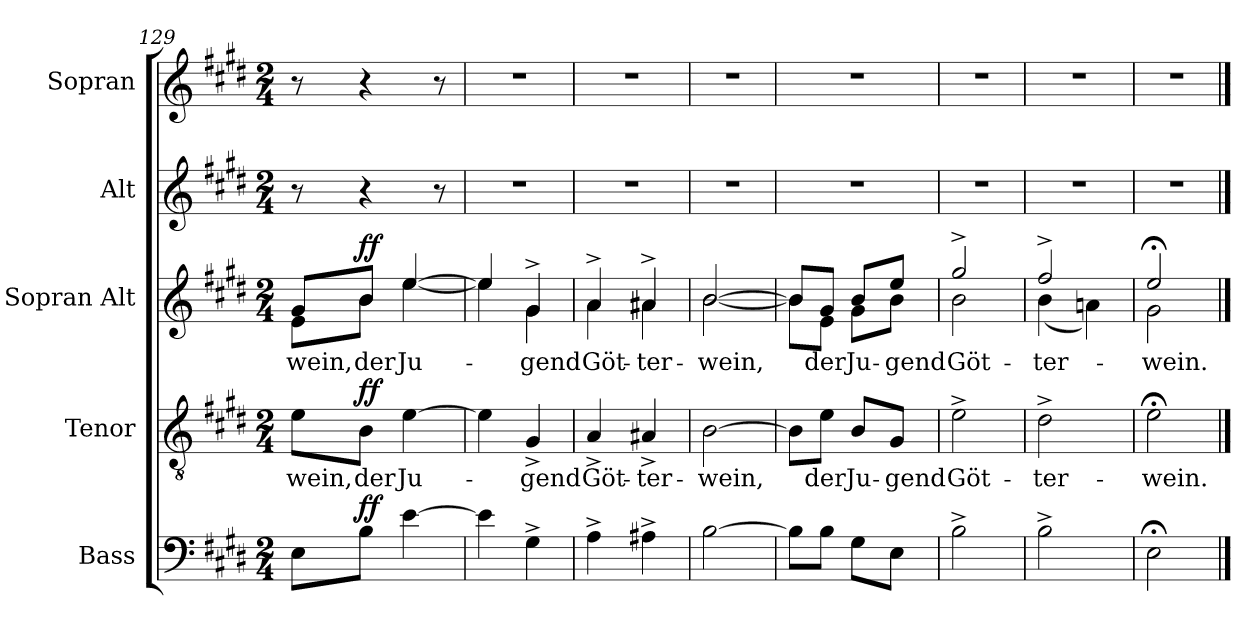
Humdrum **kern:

**kern	**dynam	**kern	**text	**dynam	**kern	**text	**dynam	**kern	**kern
*part5	*part5	*part4	*part4	*part4	*part3	*part3	*part3	*part2	*part1
*staff5	*staff5	*staff4	*staff4	*staff4	*staff3	*staff3	*staff3	*staff2	*staff1
*I"Bass	*	*I"Tenor	*	*	*I"Sopran Alt	*	*	*I"Alt	*I"Sopran
*I'B	*	*I'T	*	*	*I'S A	*	*	*I'A	*I'S
!!LO:LB:g=z
*clefF4	*	*clefGv2	*	*	*clefG2	*	*	*clefG2	*clefG2
*k[f#c#g#d#]	*	*k[f#c#g#d#]	*	*	*k[f#c#g#d#]	*	*	*k[f#c#g#d#]	*k[f#c#g#d#]
*M2/4	*	*M2/4	*	*	*M2/4	*	*	*M2/4	*M2/4
=129	=129	=129	=129	=129	=129	=129	=129	=129	=129
!	!	!	!LO:LY:b	!	!	!LO:LY:b	!	!	!
*	*	*	*	*	*^	*	*	*	*
8E\L	.	8e\L	-wein,	.	8g#/L	8e\L	-wein,	.	8r	8r
!	!LO:DY:a	!	!LO:LY:b	!LO:DY:a	!	!	!LO:LY:b	!LO:DY:a	!	!
8B\J	ff	8B\J	der	ff	8b/J	8b\J	der	ff	4r	4r
!	!	!	!LO:LY:b	!	!	!	!LO:LY:b	!	!	!
[4e\	.	[4e\	Ju-	.	[4ee/	[4ee\	Ju-	.	.	.
.	.	.	.	.	.	.	.	.	8r	8r
=130	=130	=130	=130	=130	=130	=130	=130	=130	=130	=130
4e\]	.	4e\]	.	.	4ee/]	4ee\]	.	.	2r	2r
!	!	!	!LO:LY:b	!	!	!	!LO:LY:b	!	!	!
4G#^\	.	4G#^/	-gend	.	4g#^/	4g#\	-gend	.	.	.
=131	=131	=131	=131	=131	=131	=131	=131	=131	=131	=131
!	!	!	!LO:LY:b	!	!	!	!LO:LY:b	!	!	!
4A^\	.	4A^/	Göt-	.	4a^/	4a\	Göt-	.	2r	2r
!	!	!	!LO:LY:b	!	!	!	!LO:LY:b	!	!	!
4A#X^\	.	4A#X^/	-ter-	.	4a#X^/	4a#\	-ter-	.	.	.
=132	=132	=132	=132	=132	=132	=132	=132	=132	=132	=132
!	!	!	!LO:LY:b	!	!	!	!LO:LY:b	!	!	!
[2B\	.	[2B\	-wein,	.	[2b/	[2b\	-wein,	.	2r	2r
=133	=133	=133	=133	=133	=133	=133	=133	=133	=133	=133
8B\L]	.	8B\L]	.	.	8b/L]	8b\L]	.	.	2r	2r
!	!	!	!LO:LY:b	!	!	!	!LO:LY:b	!	!	!
8B\J	.	8e\J	der	.	8g#/J	8e\J	der	.	.	.
!	!	!	!LO:LY:b	!	!	!	!LO:LY:b	!	!	!
8G#\L	.	8B/L	Ju-	.	8b/L	8g#\L	Ju-	.	.	.
!	!	!	!LO:LY:b	!	!	!	!LO:LY:b	!	!	!
8E\J	.	8G#/J	-gend	.	8ee/J	8b\J	-gend	.	.	.
=134	=134	=134	=134	=134	=134	=134	=134	=134	=134	=134
!	!	!	!LO:LY:b	!	!	!	!LO:LY:b	!	!	!
2B^\	.	2e^\	Göt-	.	2gg#^/	2b\	Göt-	.	2r	2r
=135	=135	=135	=135	=135	=135	=135	=135	=135	=135	=135
!	!	!	!LO:LY:b	!	!	!	!LO:LY:b	!	!	!
2B^\	.	2d#^\	-ter-	.	2ff#^/	(4b\	-ter-	.	2r	2r
.	.	.	.	.	.	4an\)	.	.	.	.
=136	=136	=136	=136	=136	=136	=136	=136	=136	=136	=136
!	!	!	!LO:LY:b	!	!	!	!LO:LY:b	!	!	!
2E;<\	.	2e;<\	-wein.	.	2ee;</	2g#\	-wein.	.	2r	2r
*	*	*	*	*	*v	*v	*	*	*	*
==	==	==	==	==	==	==	==	==	==
*-	*-	*-	*-	*-	*-	*-	*-	*-	*-
